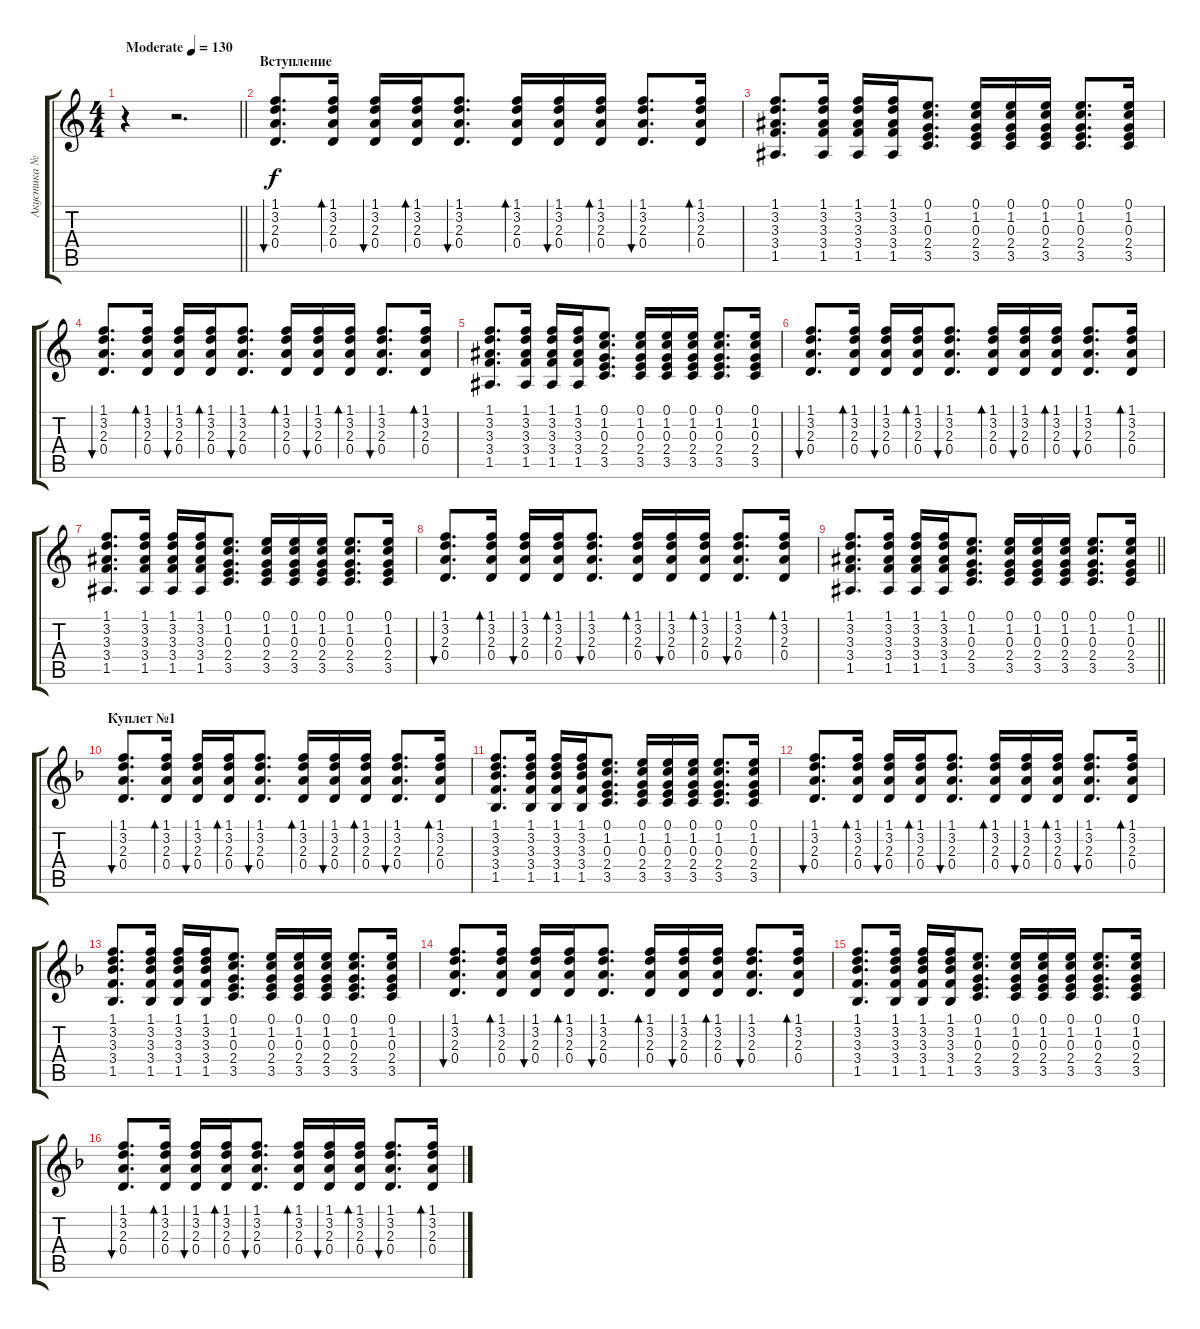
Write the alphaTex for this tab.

\track ("Акустика №1" "Акустика №") {instrument acousticguitarsteel}
\staff {score tabs}
\tuning (E4 B3 G3 D3 A2 E2) {hide}
\ts (4 4)
\tempo (130 "Moderate")
\clef g2
\barLineRight lightlight
\ks c
r.4{dy f instrument acousticguitarsteel} r.2{d} |
\section ("" "Вступление")
(1.1 3.2 2.3 0.4).8{d bu 30} (1.1 3.2 2.3 0.4).16{bd 30} (1.1 3.2 2.3 0.4).16{bu 30} (1.1 3.2 2.3 0.4).16{bd 30} (1.1 3.2 2.3 0.4).8{d bu 30} (1.1 3.2 2.3 0.4).16{bd 30} (1.1 3.2 2.3 0.4).16{bu 30} (1.1 3.2 2.3 0.4).16{bd 30} (1.1 3.2 2.3 0.4).8{d bu 30} (1.1 3.2 2.3 0.4).16{bd 30} |
(1.1 3.2 3.3 3.4 1.5).8{d} (1.1 3.2 3.3 3.4 1.5).16 (1.1 3.2 3.3 3.4 1.5).16 (1.1 3.2 3.3 3.4 1.5).16 (0.1 1.2 0.3 2.4 3.5).8{d} (0.1 1.2 0.3 2.4 3.5).16 (0.1 1.2 0.3 2.4 3.5).16 (0.1 1.2 0.3 2.4 3.5).16 (0.1 1.2 0.3 2.4 3.5).8{d} (0.1 1.2 0.3 2.4 3.5).16 |
(1.1 3.2 2.3 0.4).8{d bu 30} (1.1 3.2 2.3 0.4).16{bd 30} (1.1 3.2 2.3 0.4).16{bu 30} (1.1 3.2 2.3 0.4).16{bd 30} (1.1 3.2 2.3 0.4).8{d bu 30} (1.1 3.2 2.3 0.4).16{bd 30} (1.1 3.2 2.3 0.4).16{bu 30} (1.1 3.2 2.3 0.4).16{bd 30} (1.1 3.2 2.3 0.4).8{d bu 30} (1.1 3.2 2.3 0.4).16{bd 30} |
(1.1 3.2 3.3 3.4 1.5).8{d} (1.1 3.2 3.3 3.4 1.5).16 (1.1 3.2 3.3 3.4 1.5).16 (1.1 3.2 3.3 3.4 1.5).16 (0.1 1.2 0.3 2.4 3.5).8{d} (0.1 1.2 0.3 2.4 3.5).16 (0.1 1.2 0.3 2.4 3.5).16 (0.1 1.2 0.3 2.4 3.5).16 (0.1 1.2 0.3 2.4 3.5).8{d} (0.1 1.2 0.3 2.4 3.5).16 |
(1.1 3.2 2.3 0.4).8{d bu 30} (1.1 3.2 2.3 0.4).16{bd 30} (1.1 3.2 2.3 0.4).16{bu 30} (1.1 3.2 2.3 0.4).16{bd 30} (1.1 3.2 2.3 0.4).8{d bu 30} (1.1 3.2 2.3 0.4).16{bd 30} (1.1 3.2 2.3 0.4).16{bu 30} (1.1 3.2 2.3 0.4).16{bd 30} (1.1 3.2 2.3 0.4).8{d bu 30} (1.1 3.2 2.3 0.4).16{bd 30} |
(1.1 3.2 3.3 3.4 1.5).8{d} (1.1 3.2 3.3 3.4 1.5).16 (1.1 3.2 3.3 3.4 1.5).16 (1.1 3.2 3.3 3.4 1.5).16 (0.1 1.2 0.3 2.4 3.5).8{d} (0.1 1.2 0.3 2.4 3.5).16 (0.1 1.2 0.3 2.4 3.5).16 (0.1 1.2 0.3 2.4 3.5).16 (0.1 1.2 0.3 2.4 3.5).8{d} (0.1 1.2 0.3 2.4 3.5).16 |
(1.1 3.2 2.3 0.4).8{d bu 30} (1.1 3.2 2.3 0.4).16{bd 30} (1.1 3.2 2.3 0.4).16{bu 30} (1.1 3.2 2.3 0.4).16{bd 30} (1.1 3.2 2.3 0.4).8{d bu 30} (1.1 3.2 2.3 0.4).16{bd 30} (1.1 3.2 2.3 0.4).16{bu 30} (1.1 3.2 2.3 0.4).16{bd 30} (1.1 3.2 2.3 0.4).8{d bu 30} (1.1 3.2 2.3 0.4).16{bd 30} |
\barLineRight lightlight
(1.1 3.2 3.3 3.4 1.5).8{d} (1.1 3.2 3.3 3.4 1.5).16 (1.1 3.2 3.3 3.4 1.5).16 (1.1 3.2 3.3 3.4 1.5).16 (0.1 1.2 0.3 2.4 3.5).8{d} (0.1 1.2 0.3 2.4 3.5).16 (0.1 1.2 0.3 2.4 3.5).16 (0.1 1.2 0.3 2.4 3.5).16 (0.1 1.2 0.3 2.4 3.5).8{d} (0.1 1.2 0.3 2.4 3.5).16 |
\section ("" "Куплет №1")
\ks f
(1.1 3.2 2.3 0.4).8{d bu 30} (1.1 3.2 2.3 0.4).16{bd 30} (1.1 3.2 2.3 0.4).16{bu 30} (1.1 3.2 2.3 0.4).16{bd 30} (1.1 3.2 2.3 0.4).8{d bu 30} (1.1 3.2 2.3 0.4).16{bd 30} (1.1 3.2 2.3 0.4).16{bu 30} (1.1 3.2 2.3 0.4).16{bd 30} (1.1 3.2 2.3 0.4).8{d bu 30} (1.1 3.2 2.3 0.4).16{bd 30} |
(1.1 3.2 3.3 3.4 1.5).8{d} (1.1 3.2 3.3 3.4 1.5).16 (1.1 3.2 3.3 3.4 1.5).16 (1.1 3.2 3.3 3.4 1.5).16 (0.1 1.2 0.3 2.4 3.5).8{d} (0.1 1.2 0.3 2.4 3.5).16 (0.1 1.2 0.3 2.4 3.5).16 (0.1 1.2 0.3 2.4 3.5).16 (0.1 1.2 0.3 2.4 3.5).8{d} (0.1 1.2 0.3 2.4 3.5).16 |
(1.1 3.2 2.3 0.4).8{d bu 30} (1.1 3.2 2.3 0.4).16{bd 30} (1.1 3.2 2.3 0.4).16{bu 30} (1.1 3.2 2.3 0.4).16{bd 30} (1.1 3.2 2.3 0.4).8{d bu 30} (1.1 3.2 2.3 0.4).16{bd 30} (1.1 3.2 2.3 0.4).16{bu 30} (1.1 3.2 2.3 0.4).16{bd 30} (1.1 3.2 2.3 0.4).8{d bu 30} (1.1 3.2 2.3 0.4).16{bd 30} |
(1.1 3.2 3.3 3.4 1.5).8{d} (1.1 3.2 3.3 3.4 1.5).16 (1.1 3.2 3.3 3.4 1.5).16 (1.1 3.2 3.3 3.4 1.5).16 (0.1 1.2 0.3 2.4 3.5).8{d} (0.1 1.2 0.3 2.4 3.5).16 (0.1 1.2 0.3 2.4 3.5).16 (0.1 1.2 0.3 2.4 3.5).16 (0.1 1.2 0.3 2.4 3.5).8{d} (0.1 1.2 0.3 2.4 3.5).16 |
(1.1 3.2 2.3 0.4).8{d bu 30} (1.1 3.2 2.3 0.4).16{bd 30} (1.1 3.2 2.3 0.4).16{bu 30} (1.1 3.2 2.3 0.4).16{bd 30} (1.1 3.2 2.3 0.4).8{d bu 30} (1.1 3.2 2.3 0.4).16{bd 30} (1.1 3.2 2.3 0.4).16{bu 30} (1.1 3.2 2.3 0.4).16{bd 30} (1.1 3.2 2.3 0.4).8{d bu 30} (1.1 3.2 2.3 0.4).16{bd 30} |
(1.1 3.2 3.3 3.4 1.5).8{d} (1.1 3.2 3.3 3.4 1.5).16 (1.1 3.2 3.3 3.4 1.5).16 (1.1 3.2 3.3 3.4 1.5).16 (0.1 1.2 0.3 2.4 3.5).8{d} (0.1 1.2 0.3 2.4 3.5).16 (0.1 1.2 0.3 2.4 3.5).16 (0.1 1.2 0.3 2.4 3.5).16 (0.1 1.2 0.3 2.4 3.5).8{d} (0.1 1.2 0.3 2.4 3.5).16 |
(1.1 3.2 2.3 0.4).8{d bu 30} (1.1 3.2 2.3 0.4).16{bd 30} (1.1 3.2 2.3 0.4).16{bu 30} (1.1 3.2 2.3 0.4).16{bd 30} (1.1 3.2 2.3 0.4).8{d bu 30} (1.1 3.2 2.3 0.4).16{bd 30} (1.1 3.2 2.3 0.4).16{bu 30} (1.1 3.2 2.3 0.4).16{bd 30} (1.1 3.2 2.3 0.4).8{d bu 30} (1.1 3.2 2.3 0.4).16{bd 30}
